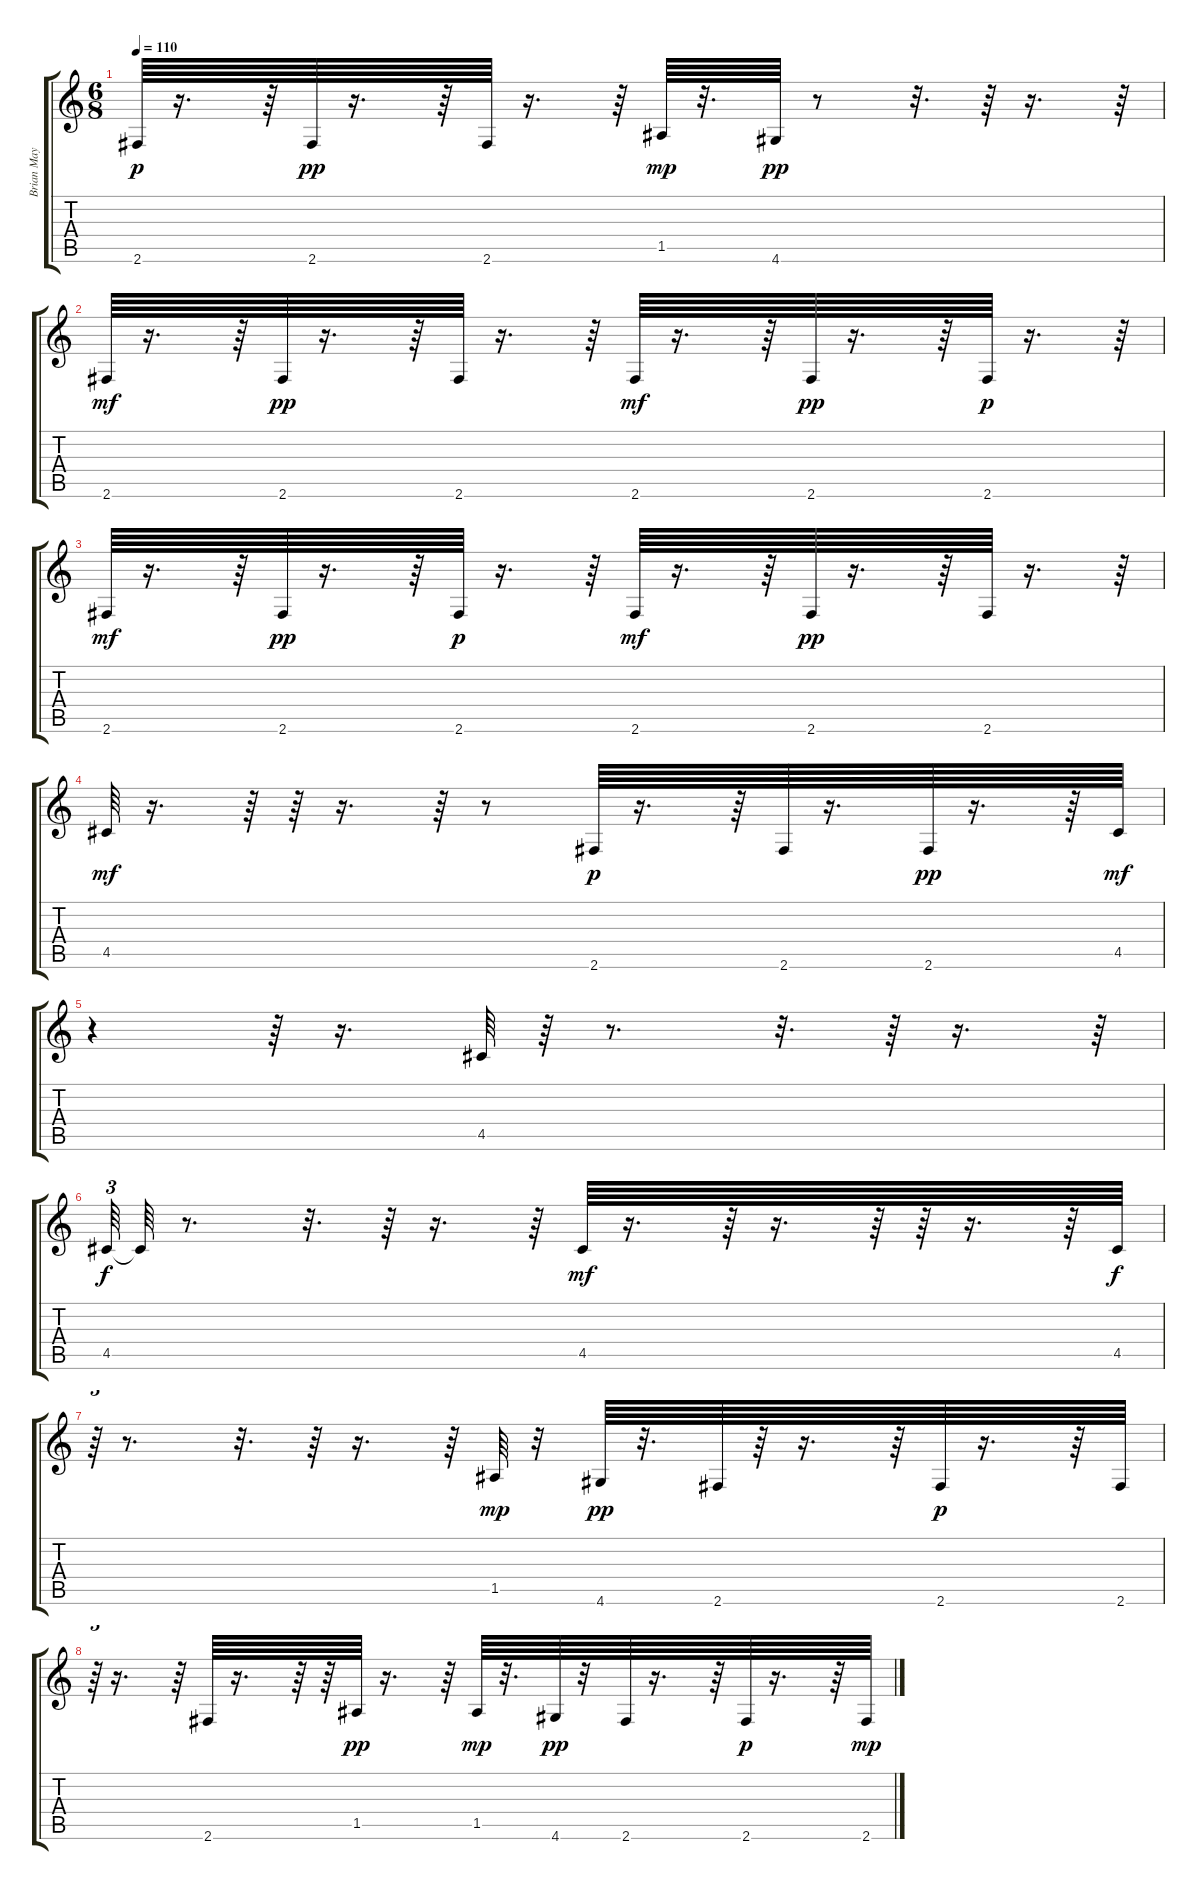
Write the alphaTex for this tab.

\track ("Brian May Bass Accompainment" "Brian May ") {mute instrument acousticguitarsteel}
\staff {score tabs}
\tuning (E4 B3 G3 D3 A2 E2) {hide}
\ts (6 8)
\tempo 110
\clef g2
\ks c
2.6.64{dy p} r.16{d} r.64 2.6.64{dy pp} r.16{d} r.64 2.6.64 r.16{d} r.64 1.5.64{dy mp} r.32{d} 4.6.64{dy pp} r.8 r.32{d} r.64 r.16{d} r.64 |
2.6.64{dy mf} r.16{d} r.64 2.6.64{dy pp} r.16{d} r.64 2.6.64 r.16{d} r.64 2.6.64{dy mf} r.16{d} r.64 2.6.64{dy pp} r.16{d} r.64 2.6.64{dy p} r.16{d} r.64 |
2.6.64{dy mf} r.16{d} r.64 2.6.64{dy pp} r.16{d} r.64 2.6.64{dy p} r.16{d} r.64 2.6.64{dy mf} r.16{d} r.64 2.6.64{dy pp} r.16{d} r.64 2.6.64 r.16{d} r.64 |
4.5.64{dy mf} r.16{d} r.64 r.64 r.16{d} r.64 r.8 2.6.64{dy p} r.16{d} r.64 2.6.64 r.16{d} 2.6.64{dy pp} r.16{d} r.64 4.5.64{dy mf} |
r.4 r.64 r.16{d} 4.5.64 r.64 r.8{d} r.32{d} r.64 r.16{d} r.64 |
4.5.64{tu (3 2) dy f} 4.5{t}.64 r.8{d} r.32{d} r.64 r.16{d} r.64 4.5.64{dy mf} r.16{d} r.64 r.16{d} r.64 r.64 r.16{d} r.64 4.5.64{dy f} |
r.64{tu (3 2)} r.8{d} r.32{d} r.64 r.16{d} r.64 1.5.64{dy mp} r.32 4.6.64{dy pp} r.32{d} 2.6.64 r.64 r.16{d} r.64 2.6.64{dy p} r.16{d} r.64 2.6.64 |
r.64{tu (3 2)} r.16{d} r.64 2.6.64 r.16{d} r.64 r.64 1.5.64{dy pp} r.16{d} r.64 1.5.64{dy mp} r.32{d} 4.6.64{dy pp} r.32 2.6.64 r.16{d} r.64 2.6.64{dy p} r.16{d} r.64 2.6.64{dy mp}
